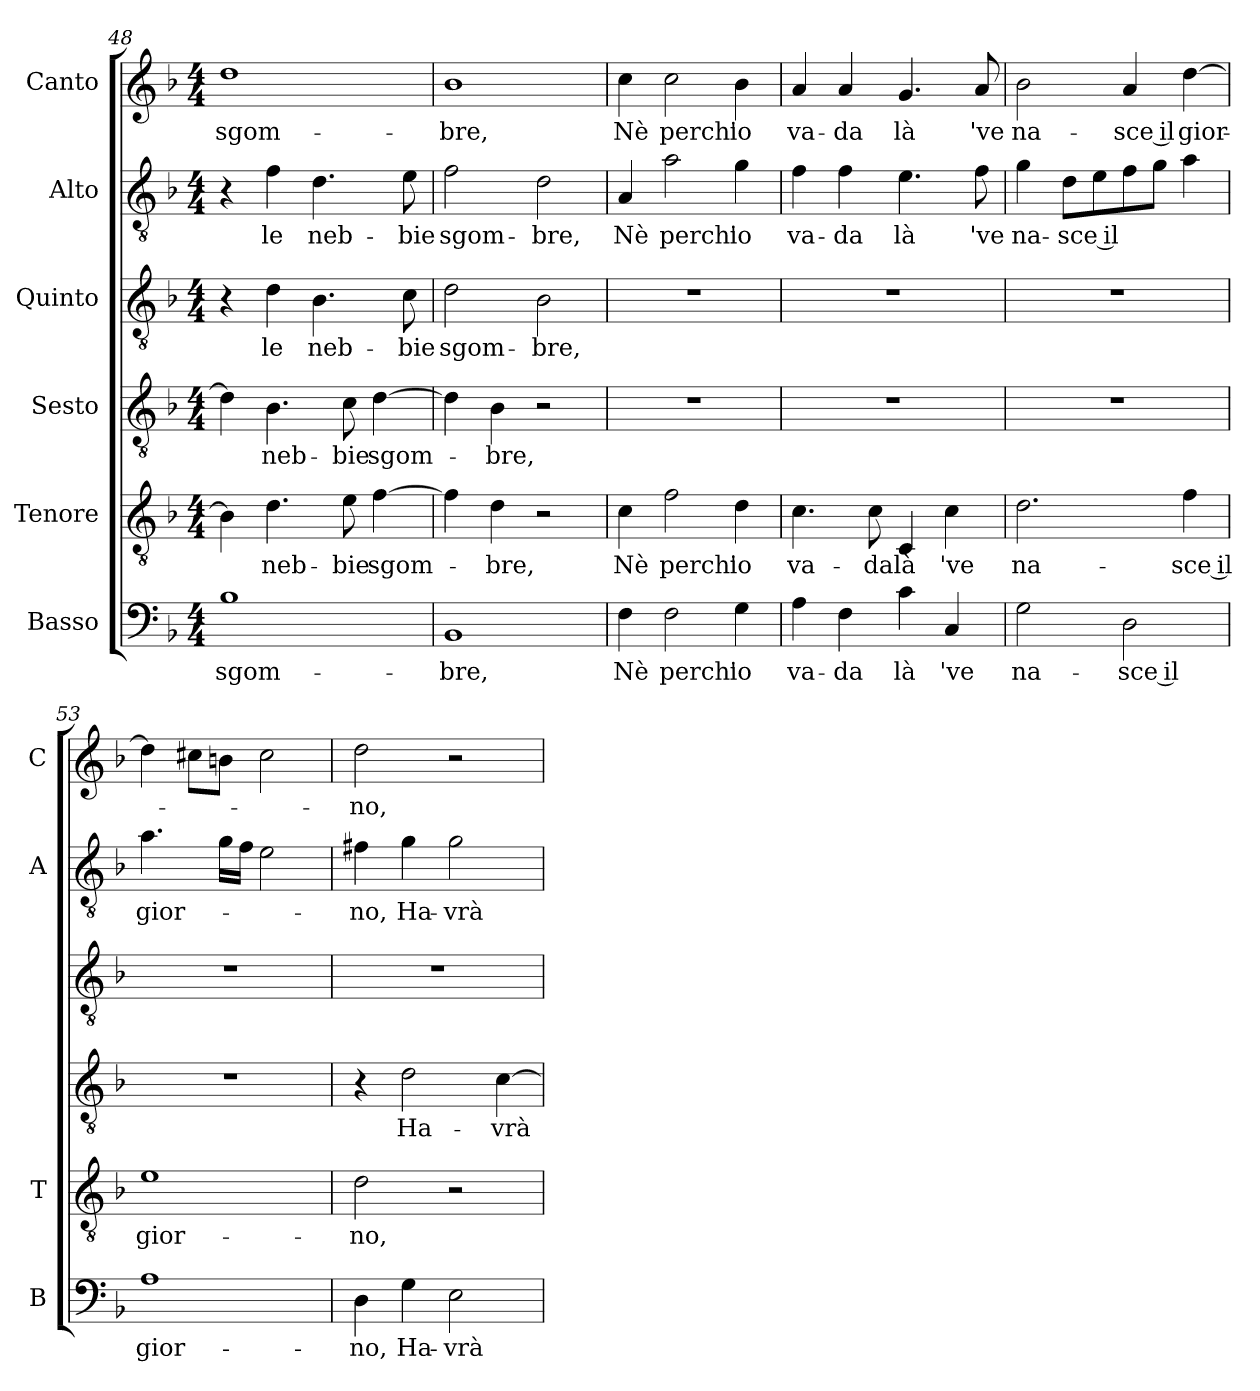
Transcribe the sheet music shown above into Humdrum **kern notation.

**kern	**text	**kern	**text	**kern	**text	**kern	**text	**kern	**text	**kern	**text
*part6	*part6	*part5	*part5	*part4	*part4	*part3	*part3	*part2	*part2	*part1	*part1
*staff6	*staff6	*staff5	*staff5	*staff4	*staff4	*staff3	*staff3	*staff2	*staff2	*staff1	*staff1
*I"Basso	*	*I"Tenore	*	*I"Sesto	*	*I"Quinto	*	*I"Alto	*	*I"Canto	*
*I'B	*	*I'T	*	*	*	*	*	*I'A	*	*I'C	*
*clefF4	*	*clefGv2	*	*clefGv2	*	*clefGv2	*	*clefGv2	*	*clefG2	*
*k[b-]	*	*k[b-]	*	*k[b-]	*	*k[b-]	*	*k[b-]	*	*k[b-]	*
*F:	*	*F:	*	*F:	*	*F:	*	*F:	*	*F:	*
*M4/4	*	*M4/4	*	*M4/4	*	*M4/4	*	*M4/4	*	*M4/4	*
=48	=48	=48	=48	=48	=48	=48	=48	=48	=48	=48	=48
!	!LO:LY:b	!	!	!	!	!	!	!	!	!	!
!	!	!	!	!	!	!	!	!	!	!	!LO:LY:b
1B-	sgom-	4B-\]	.	4d\]	.	4r	.	4r	.	1dd	sgom-
!	!	!	!LO:LY:b	!	!	!	!	!	!	!	!
!	!	!	!	!	!LO:LY:b	!	!	!	!	!	!
!	!	!	!	!	!	!	!LO:LY:b	!	!	!	!
!	!	!	!	!	!	!	!	!	!LO:LY:b	!	!
.	.	4.d\	neb-	4.B-\	neb-	4d\	le	4f\	le	.	.
!	!	!	!	!	!	!	!LO:LY:b	!	!	!	!
!	!	!	!	!	!	!	!	!	!LO:LY:b	!	!
.	.	.	.	.	.	4.B-\	neb-	4.d\	neb-	.	.
!	!	!	!LO:LY:b	!	!	!	!	!	!	!	!
!	!	!	!	!	!LO:LY:b	!	!	!	!	!	!
.	.	8e\	-bie	8c\	-bie	.	.	.	.	.	.
!	!	!	!LO:LY:b	!	!	!	!	!	!	!	!
!	!	!	!	!	!LO:LY:b	!	!	!	!	!	!
.	.	[4f\	sgom-	[4d\	sgom-	.	.	.	.	.	.
!	!	!	!	!	!	!	!LO:LY:b	!	!	!	!
!	!	!	!	!	!	!	!	!	!LO:LY:b	!	!
.	.	.	.	.	.	8c\	-bie	8e\	-bie	.	.
=49	=49	=49	=49	=49	=49	=49	=49	=49	=49	=49	=49
!	!LO:LY:b	!	!	!	!	!	!	!	!	!	!
!	!	!	!	!	!	!	!LO:LY:b	!	!	!	!
!	!	!	!	!	!	!	!	!	!LO:LY:b	!	!
!	!	!	!	!	!	!	!	!	!	!	!LO:LY:b
1BB-	-bre,	4f\]	.	4d\]	.	2d\	sgom-	2f\	sgom-	1b-	-bre,
!	!	!	!LO:LY:b	!	!	!	!	!	!	!	!
!	!	!	!	!	!LO:LY:b	!	!	!	!	!	!
.	.	4d\	-bre,	4B-\	-bre,	.	.	.	.	.	.
!	!	!	!	!	!	!	!LO:LY:b	!	!	!	!
!	!	!	!	!	!	!	!	!	!LO:LY:b	!	!
.	.	2r	.	2r	.	2B-\	-bre,	2d\	-bre,	.	.
=50	=50	=50	=50	=50	=50	=50	=50	=50	=50	=50	=50
!	!LO:LY:b	!	!	!	!	!	!	!	!	!	!
!	!	!	!LO:LY:b	!	!	!	!	!	!	!	!
!	!	!	!	!	!	!	!	!	!LO:LY:b	!	!
!	!	!	!	!	!	!	!	!	!	!	!LO:LY:b
4F\	Nè	4c\	Nè	1r	.	1r	.	4A/	Nè	4cc\	Nè
!	!LO:LY:b	!	!	!	!	!	!	!	!	!	!
!	!	!	!LO:LY:b	!	!	!	!	!	!	!	!
!	!	!	!	!	!	!	!	!	!LO:LY:b	!	!
!	!	!	!	!	!	!	!	!	!	!	!LO:LY:b
2F\	perch'	2f\	perch'	.	.	.	.	2a\	perch'	2cc\	perch'
!	!LO:LY:b	!	!	!	!	!	!	!	!	!	!
!	!	!	!LO:LY:b	!	!	!	!	!	!	!	!
!	!	!	!	!	!	!	!	!	!LO:LY:b	!	!
!	!	!	!	!	!	!	!	!	!	!	!LO:LY:b
4G\	io	4d\	io	.	.	.	.	4g\	io	4b-\	io
=51	=51	=51	=51	=51	=51	=51	=51	=51	=51	=51	=51
!	!LO:LY:b	!	!	!	!	!	!	!	!	!	!
!	!	!	!LO:LY:b	!	!	!	!	!	!	!	!
!	!	!	!	!	!	!	!	!	!LO:LY:b	!	!
!	!	!	!	!	!	!	!	!	!	!	!LO:LY:b
4A\	va-	4.c\	va-	1r	.	1r	.	4f\	va-	4a/	va-
!	!LO:LY:b	!	!	!	!	!	!	!	!	!	!
!	!	!	!	!	!	!	!	!	!LO:LY:b	!	!
!	!	!	!	!	!	!	!	!	!	!	!LO:LY:b
4F\	-da	.	.	.	.	.	.	4f\	-da	4a/	-da
!	!	!	!LO:LY:b	!	!	!	!	!	!	!	!
.	.	8c\	-da	.	.	.	.	.	.	.	.
!	!LO:LY:b	!	!	!	!	!	!	!	!	!	!
!	!	!	!LO:LY:b	!	!	!	!	!	!	!	!
!	!	!	!	!	!	!	!	!	!LO:LY:b	!	!
!	!	!	!	!	!	!	!	!	!	!	!LO:LY:b
4c\	là	4C/	là	.	.	.	.	4.e\	là	4.g/	là
!	!LO:LY:b	!	!	!	!	!	!	!	!	!	!
!	!	!	!LO:LY:b	!	!	!	!	!	!	!	!
4C/	've	4c\	've	.	.	.	.	.	.	.	.
!	!	!	!	!	!	!	!	!	!LO:LY:b	!	!
!	!	!	!	!	!	!	!	!	!	!	!LO:LY:b
.	.	.	.	.	.	.	.	8f\	've	8a/	've
=52	=52	=52	=52	=52	=52	=52	=52	=52	=52	=52	=52
!	!LO:LY:b	!	!	!	!	!	!	!	!	!	!
!	!	!	!LO:LY:b	!	!	!	!	!	!	!	!
!	!	!	!	!	!	!	!	!	!LO:LY:b	!	!
!	!	!	!	!	!	!	!	!	!	!	!LO:LY:b
2G\	na-	2.d\	na-	1r	.	1r	.	4g\	na-	2b-\	na-
!	!	!	!	!	!	!	!	!	!LO:LY:b	!	!
.	.	.	.	.	.	.	.	8d\L	-sce il	.	.
.	.	.	.	.	.	.	.	8e\	.	.	.
!	!LO:LY:b	!	!	!	!	!	!	!	!	!	!
!	!	!	!	!	!	!	!	!	!	!	!LO:LY:b
2D\	-sce il	.	.	.	.	.	.	8f\	.	4a/	-sce il
.	.	.	.	.	.	.	.	8g\J	.	.	.
!	!	!	!LO:LY:b	!	!	!	!	!	!	!	!
!	!	!	!	!	!	!	!	!	!	!	!LO:LY:b
.	.	4f\	-sce il	.	.	.	.	4a\	.	[4dd\	gior-
!!LO:PB:g=z
=53	=53	=53	=53	=53	=53	=53	=53	=53	=53	=53	=53
!	!LO:LY:b	!	!	!	!	!	!	!	!	!	!
!	!	!	!LO:LY:b	!	!	!	!	!	!	!	!
!	!	!	!	!	!	!	!	!	!LO:LY:b	!	!
1A	gior-	1e	gior-	1r	.	1r	.	4.a\	gior-	4dd\]	.
.	.	.	.	.	.	.	.	.	.	8cc#X\L	.
.	.	.	.	.	.	.	.	16g\LL	.	8bn\J	.
.	.	.	.	.	.	.	.	16f\JJ	.	.	.
.	.	.	.	.	.	.	.	2e\	.	2cc#\	.
=54	=54	=54	=54	=54	=54	=54	=54	=54	=54	=54	=54
!	!LO:LY:b	!	!	!	!	!	!	!	!	!	!
!	!	!	!LO:LY:b	!	!	!	!	!	!	!	!
!	!	!	!	!	!	!	!	!	!LO:LY:b	!	!
!	!	!	!	!	!	!	!	!	!	!	!LO:LY:b
4D\	-no,	2d\	-no,	4r	.	1r	.	4f#X\	-no,	2dd\	-no,
!	!LO:LY:b	!	!	!	!	!	!	!	!	!	!
!	!	!	!	!	!LO:LY:b	!	!	!	!	!	!
!	!	!	!	!	!	!	!	!	!LO:LY:b	!	!
4G\	Ha-	.	.	2d\	Ha-	.	.	4g\	Ha-	.	.
!	!LO:LY:b	!	!	!	!	!	!	!	!	!	!
!	!	!	!	!	!	!	!	!	!LO:LY:b	!	!
2E\	-vrà	2r	.	.	.	.	.	2g\	-vrà	2r	.
!	!	!	!	!	!LO:LY:b	!	!	!	!	!	!
.	.	.	.	[4c\	-vrà	.	.	.	.	.	.
=	=	=	=	=	=	=	=	=	=	=	=
*-	*-	*-	*-	*-	*-	*-	*-	*-	*-	*-	*-
